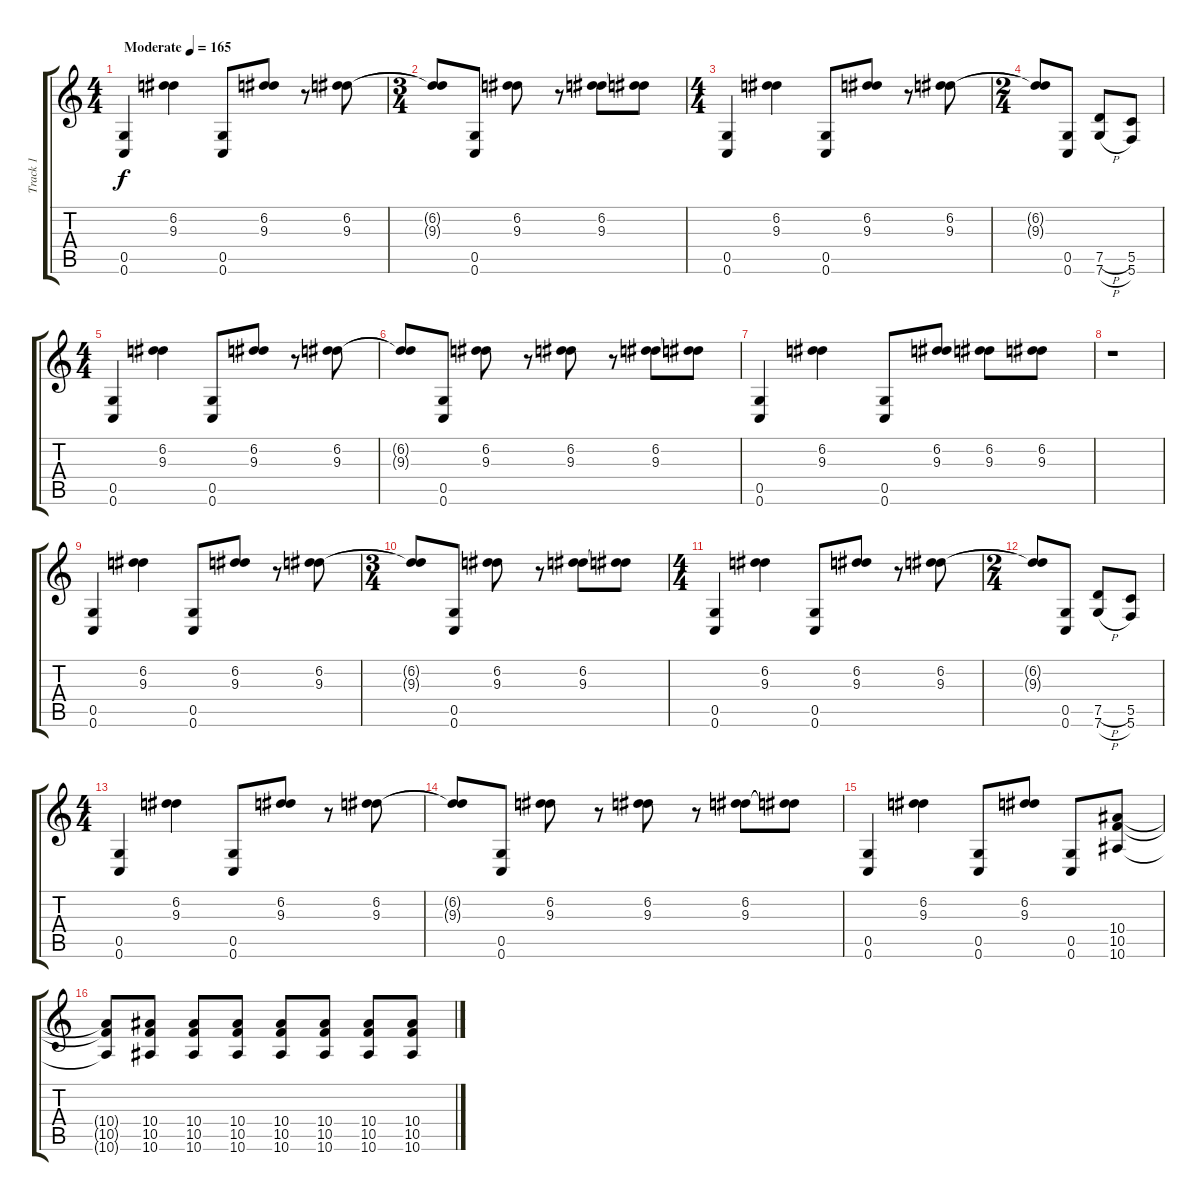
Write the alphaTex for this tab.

\track ("Track 1" "Track 1") {instrument overdrivenguitar}
\staff {score tabs}
\tuning (D4 A3 F3 C3 G2 C2) {hide}
\ts (4 4)
\tempo (165 "Moderate")
\clef g2
\ks c
(0.5 0.6).4{dy f instrument overdrivenguitar} (6.2 9.3).4 (0.5 0.6).8 (6.2 9.3).8 r.8 (6.2 9.3).8 |
\ts (3 4)
(6.2{t} 9.3{t}).8 (0.5 0.6).8 (6.2 9.3).8 r.8 (6.2 9.3).8 (6.2{t} 9.3{t}).8 |
\ts (4 4)
(0.5 0.6).4 (6.2 9.3).4 (0.5 0.6).8 (6.2 9.3).8 r.8 (6.2 9.3).8 |
\ts (2 4)
(6.2{t} 9.3{t}).8 (0.5 0.6).8 (7.5{h} 7.6{h}).8 (5.5 5.6).8 |
\ts (4 4)
(0.5 0.6).4 (6.2 9.3).4 (0.5 0.6).8 (6.2 9.3).8 r.8 (6.2 9.3).8 |
(6.2{t} 9.3{t}).8 (0.5 0.6).8 (6.2 9.3).8 r.8 (6.2 9.3).8 r.8 (6.2 9.3).8 (6.2{t} 9.3{t}).8 |
(0.5 0.6).4 (6.2 9.3).4 (0.5 0.6).8 (6.2 9.3).8 (6.2 9.3).8 (6.2 9.3).8 |
r.1 |
(0.5 0.6).4 (6.2 9.3).4 (0.5 0.6).8 (6.2 9.3).8 r.8 (6.2 9.3).8 |
\ts (3 4)
(6.2{t} 9.3{t}).8 (0.5 0.6).8 (6.2 9.3).8 r.8 (6.2 9.3).8 (6.2{t} 9.3{t}).8 |
\ts (4 4)
(0.5 0.6).4 (6.2 9.3).4 (0.5 0.6).8 (6.2 9.3).8 r.8 (6.2 9.3).8 |
\ts (2 4)
(6.2{t} 9.3{t}).8 (0.5 0.6).8 (7.5{h} 7.6{h}).8 (5.5 5.6).8 |
\ts (4 4)
(0.5 0.6).4 (6.2 9.3).4 (0.5 0.6).8 (6.2 9.3).8 r.8 (6.2 9.3).8 |
(6.2{t} 9.3{t}).8 (0.5 0.6).8 (6.2 9.3).8 r.8 (6.2 9.3).8 r.8 (6.2 9.3).8 (6.2{t} 9.3{t}).8 |
(0.5 0.6).4 (6.2 9.3).4 (0.5 0.6).8 (6.2 9.3).8 (0.5 0.6).8 (10.4 10.5 10.6).8 |
(10.4{t} 10.5{t} 10.6{t}).8 (10.4 10.5 10.6).8 (10.4 10.5 10.6).8 (10.4 10.5 10.6).8 (10.4 10.5 10.6).8 (10.4 10.5 10.6).8 (10.4 10.5 10.6).8 (10.4 10.5 10.6).8
